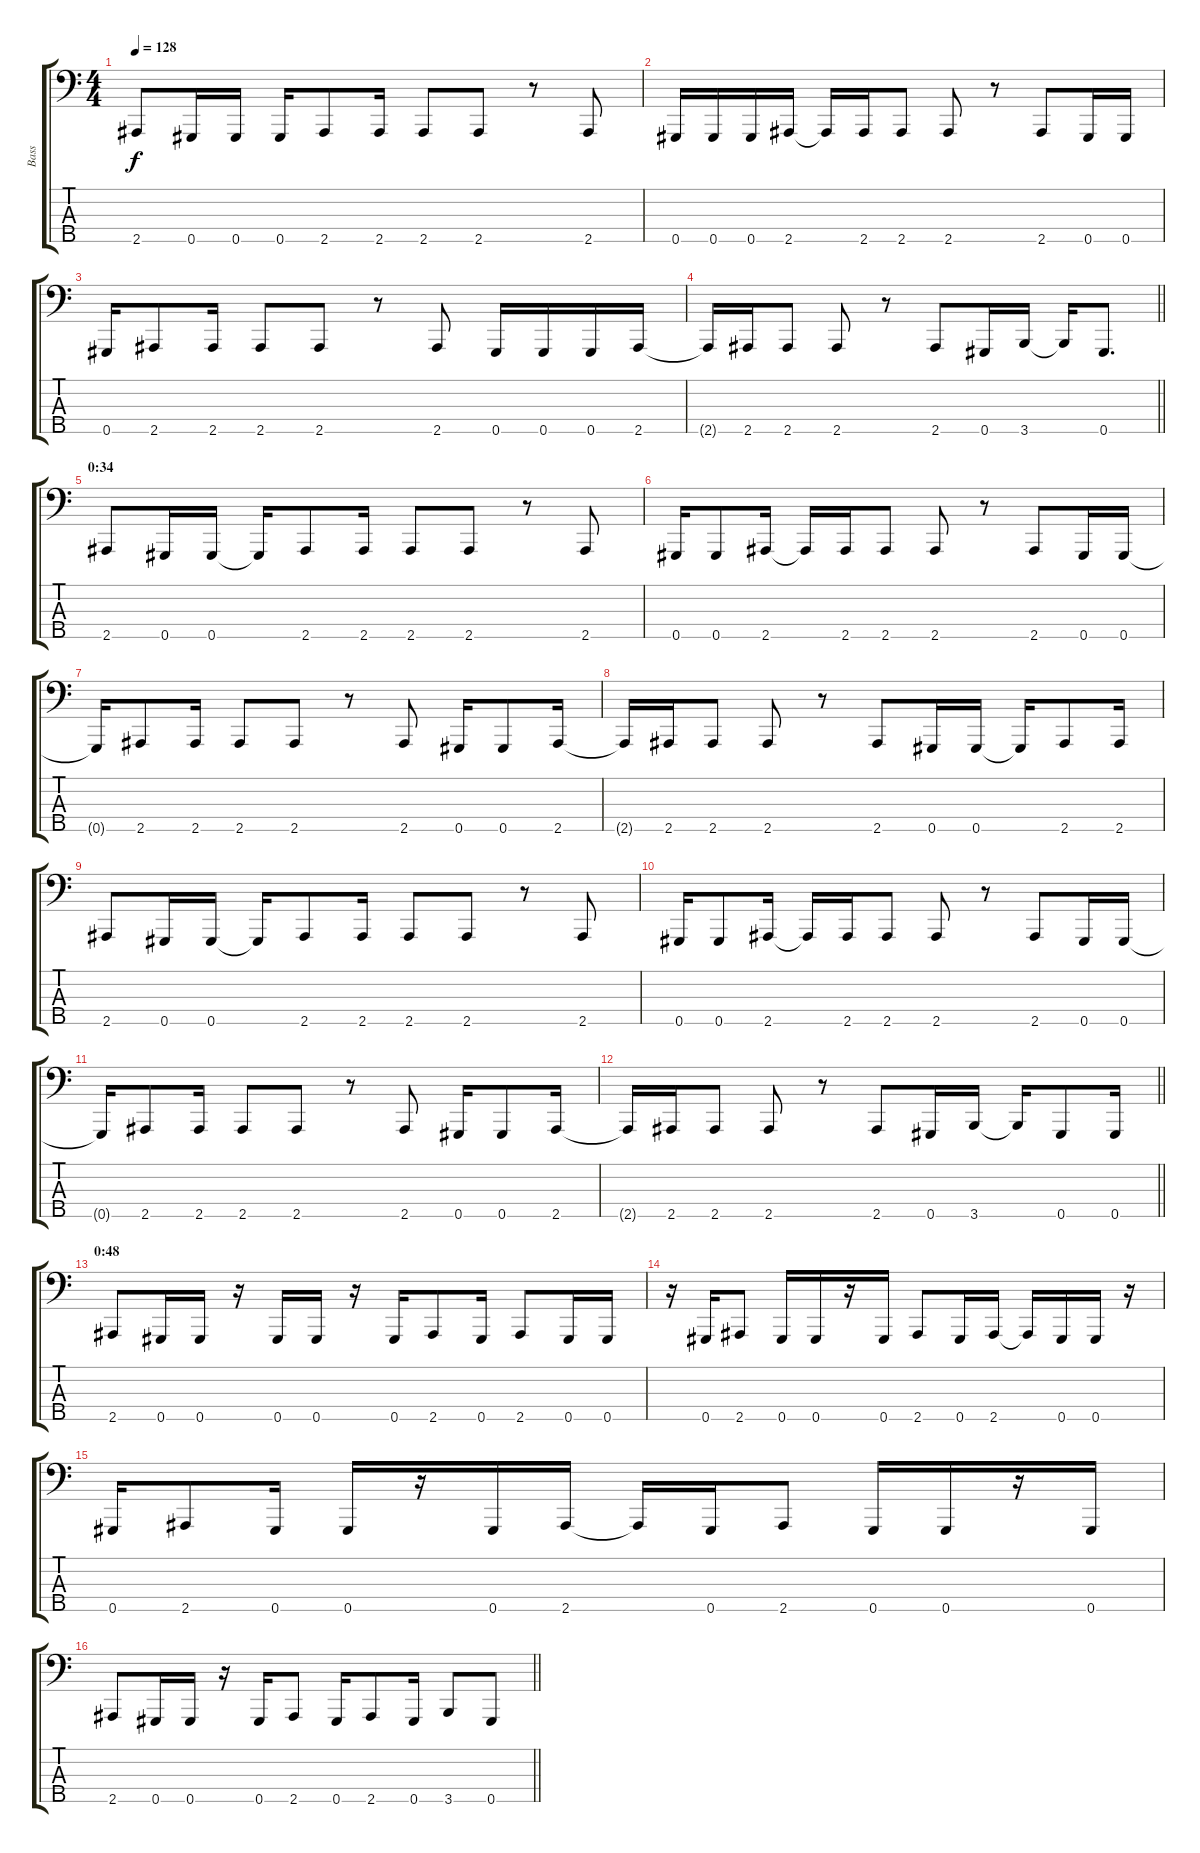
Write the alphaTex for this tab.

\track ("Bass" "Bass") {instrument electricbassfinger}
\staff {score tabs}
\tuning (Gb2 Db2 Ab1 Eb1 Ab0) {hide}
\ts (4 4)
\tempo 128
\clef f4
\ks c
2.5.8{dy f} 0.5.16 0.5.16 0.5.16 2.5.8 2.5.16 2.5.8 2.5.8 r.8 2.5.8 |
0.5.16 0.5.16 0.5.16 2.5.16 2.5{t}.16 2.5.16 2.5.8 2.5.8 r.8 2.5.8 0.5.16 0.5.16 |
0.5.16 2.5.8 2.5.16 2.5.8 2.5.8 r.8 2.5.8 0.5.16 0.5.16 0.5.16 2.5.16 |
\barLineRight lightlight
2.5{t}.16 2.5.16 2.5.8 2.5.8 r.8 2.5.8 0.5.16 3.5.16 3.5{t}.16 0.5.8{d} |
\section ("" "0:34")
2.5.8 0.5.16 0.5.16 0.5{t}.16 2.5.8 2.5.16 2.5.8 2.5.8 r.8 2.5.8 |
0.5.16 0.5.8 2.5.16 2.5{t}.16 2.5.16 2.5.8 2.5.8 r.8 2.5.8 0.5.16 0.5.16 |
0.5{t}.16 2.5.8 2.5.16 2.5.8 2.5.8 r.8 2.5.8 0.5.16 0.5.8 2.5.16 |
2.5{t}.16 2.5.16 2.5.8 2.5.8 r.8 2.5.8 0.5.16 0.5.16 0.5{t}.16 2.5.8 2.5.16 |
2.5.8 0.5.16 0.5.16 0.5{t}.16 2.5.8 2.5.16 2.5.8 2.5.8 r.8 2.5.8 |
0.5.16 0.5.8 2.5.16 2.5{t}.16 2.5.16 2.5.8 2.5.8 r.8 2.5.8 0.5.16 0.5.16 |
0.5{t}.16 2.5.8 2.5.16 2.5.8 2.5.8 r.8 2.5.8 0.5.16 0.5.8 2.5.16 |
\barLineRight lightlight
2.5{t}.16 2.5.16 2.5.8 2.5.8 r.8 2.5.8 0.5.16 3.5.16 3.5{t}.16 0.5.8 0.5.16 |
\section ("" "0:48")
2.5.8 0.5.16 0.5.16 r.16 0.5.16 0.5.16 r.16 0.5.16 2.5.8 0.5.16 2.5.8 0.5.16 0.5.16 |
r.16 0.5.16 2.5.8 0.5.16 0.5.16 r.16 0.5.16 2.5.8 0.5.16 2.5.16 2.5{t}.16 0.5.16 0.5.16 r.16 |
0.5.16 2.5.8 0.5.16 0.5.16 r.16 0.5.16 2.5.16 2.5{t}.16 0.5.16 2.5.8 0.5.16 0.5.16 r.16 0.5.16 |
\barLineRight lightlight
2.5.8 0.5.16 0.5.16 r.16 0.5.16 2.5.8 0.5.16 2.5.8 0.5.16 3.5.8 0.5.8
